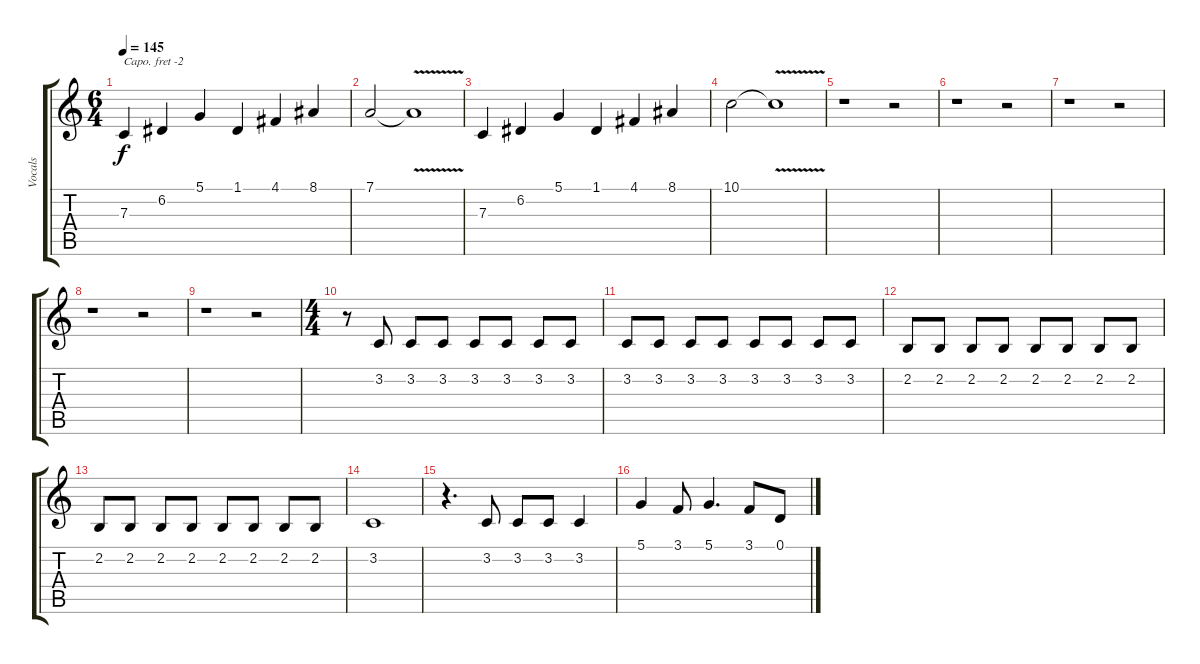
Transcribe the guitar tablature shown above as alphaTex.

\track ("Vocals" "Vocals") {instrument trumpet}
\staff {score tabs}
\capo -2
\tuning (E4 B3 G3 D3 A2 D2) {hide}
\ts (6 4)
\tempo 145
\clef g2
\ks c
7.3.4{dy f} 6.2.4 5.1.4 1.1.4 4.1.4 8.1.4 |
7.1.2 7.1{v t}.1 |
7.3.4 6.2.4 5.1.4 1.1.4 4.1.4 8.1.4 |
10.1.2 10.1{v t}.1 |
r.1 r.2 |
r.1 r.2 |
r.1 r.2 |
r.1 r.2 |
r.1 r.2 |
\ts (4 4)
r.8 3.2.8 3.2.8 3.2.8 3.2.8 3.2.8 3.2.8 3.2.8 |
3.2.8 3.2.8 3.2.8 3.2.8 3.2.8 3.2.8 3.2.8 3.2.8 |
2.2.8 2.2.8 2.2.8 2.2.8 2.2.8 2.2.8 2.2.8 2.2.8 |
2.2.8 2.2.8 2.2.8 2.2.8 2.2.8 2.2.8 2.2.8 2.2.8 |
3.2.1 |
r.4{d} 3.2.8 3.2.8 3.2.8 3.2.4 |
5.1.4 3.1.8 5.1.4{d} 3.1.8 0.1.8
